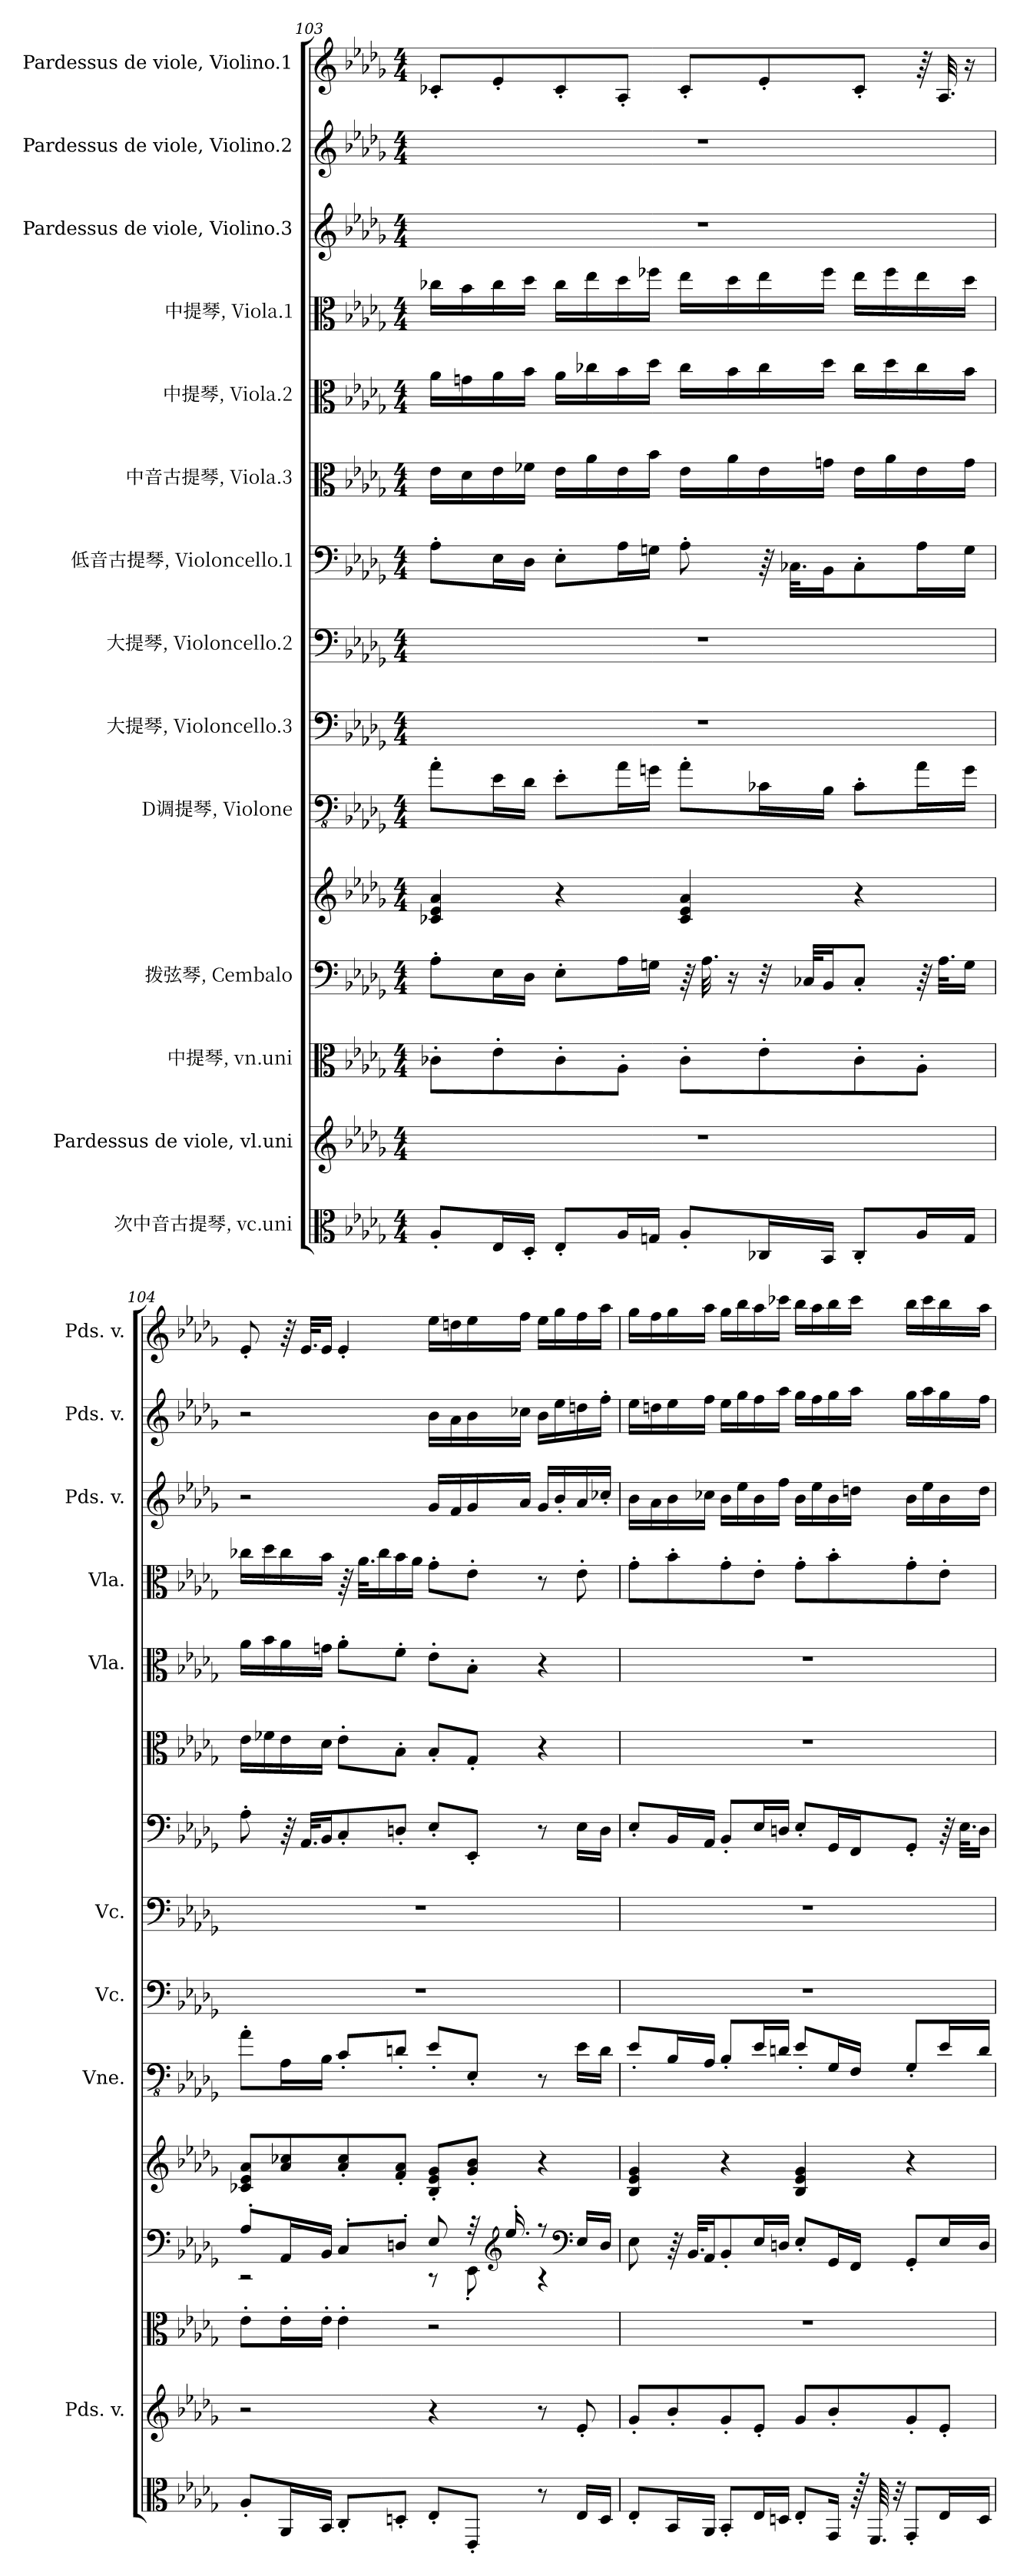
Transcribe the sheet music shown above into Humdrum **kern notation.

**kern	**kern	**kern	**kern	**kern	**kern	**kern	**kern	**kern	**kern	**kern	**kern	**kern	**kern	**kern
*part14	*part13	*part12	*part11	*part11	*part10	*part9	*part8	*part7	*part6	*part5	*part4	*part3	*part2	*part1
*staff15	*staff14	*staff13	*staff12	*staff11	*staff10	*staff9	*staff8	*staff7	*staff6	*staff5	*staff4	*staff3	*staff2	*staff1
*I"次中音古提琴, vc.uni	*I"Pardessus de viole, vl.uni	*I"中提琴, vn.uni	*I"拨弦琴, Cembalo	*	*I"D调提琴, Violone	*I"大提琴, Violoncello.3	*I"大提琴, Violoncello.2	*I"低音古提琴, Violoncello.1	*I"中音古提琴, Viola.3	*I"中提琴, Viola.2	*I"中提琴, Viola.1	*I"Pardessus de viole, Violino.3	*I"Pardessus de viole, Violino.2	*I"Pardessus de viole, Violino.1
*	*I'Pds. v.	*	*	*	*I'Vne.	*I'Vc.	*I'Vc.	*	*	*I'Vla.	*I'Vla.	*I'Pds. v.	*I'Pds. v.	*I'Pds. v.
!!LO:PB:g=z
*clefC3	*clefG2	*clefC3	*clefF4	*clefG2	*clefFv4	*clefF4	*clefF4	*clefF4	*clefC3	*clefC3	*clefC3	*clefG2	*clefG2	*clefG2
*	*	*	*	*	*ITrd7c12	*	*	*	*	*	*	*	*	*
*k[b-e-a-d-g-]	*k[b-e-a-d-g-]	*k[b-e-a-d-g-]	*k[b-e-a-d-g-]	*k[b-e-a-d-g-]	*k[b-e-a-d-g-]	*k[b-e-a-d-g-]	*k[b-e-a-d-g-]	*k[b-e-a-d-g-]	*k[b-e-a-d-g-]	*k[b-e-a-d-g-]	*k[b-e-a-d-g-]	*k[b-e-a-d-g-]	*k[b-e-a-d-g-]	*k[b-e-a-d-g-]
*M4/4	*M4/4	*M4/4	*M4/4	*M4/4	*M4/4	*M4/4	*M4/4	*M4/4	*M4/4	*M4/4	*M4/4	*M4/4	*M4/4	*M4/4
=103	=103	=103	=103	=103	=103	=103	=103	=103	=103	=103	=103	=103	=103	=103
8A-'/L	1r	8c-X'\L	8A-'\L	4c-X/ 4e-/ 4a-/	8AA-'\L	1r	1r	8A-'\L	16e-\LL	16a-\LL	16cc-X\LL	1r	1r	8c-X'/L
.	.	.	.	.	.	.	.	.	16d-\	16gn\	16b-\	.	.	.
16E-/L	.	8e-'\	16E-\L	.	16EE-\L	.	.	16E-\L	16e-\	16a-\	16cc-\	.	.	8e-'/
16D-'/JJ	.	.	16D-\JJ	.	16DD-\JJ	.	.	16D-\JJ	16f-X\JJ	16b-\JJ	16dd-\JJ	.	.	.
8E-'/L	.	8c-'\	8E-'\L	4r	8EE-'\L	.	.	8E-'\L	16e-\LL	16a-\LL	16cc-\LL	.	.	8c-'/
.	.	.	.	.	.	.	.	.	16a-\	16cc-X\	16ee-\	.	.	.
16A-/L	.	8A-'\J	16A-\L	.	16AA-\L	.	.	16A-\L	16e-\	16b-\	16dd-\	.	.	8A-'/J
16Gn/JJ	.	.	16Gn\JJ	.	16GGn\JJ	.	.	16Gn\JJ	16b-\JJ	16dd-\JJ	16ff-X\JJ	.	.	.
8A-'/L	.	8c-'\L	64r	4c-/ 4e-/ 4a-/	8AA-'\L	.	.	8A-'\	16e-\LL	16cc-\LL	16ee-\LL	.	.	8c-'/L
.	.	.	32.A-\	.	.	.	.	.	.	.	.	.	.	.
.	.	.	16r	.	.	.	.	.	16a-\	16b-\	16dd-\	.	.	.
16C-X/L	.	8e-'\	32r	.	16CC-X\L	.	.	64r	16e-\	16cc-\	16ee-\	.	.	8e-'/
.	.	.	.	.	.	.	.	32.C-X\KLL	.	.	.	.	.	.
.	.	.	32C-X/KLL	.	.	.	.	.	.	.	.	.	.	.
16BB-/JJ	.	.	16BB-/J	.	16BBB-\JJ	.	.	16BB-\J	16gn\JJ	16dd-\JJ	16ff-\JJ	.	.	.
8C-'/L	.	8c-'\	8C-'/J	4r	8CC-'\L	.	.	8C-'\	16e-\LL	16cc-\LL	16ee-\LL	.	.	8c-'/J
.	.	.	.	.	.	.	.	.	16a-\	16dd-\	16ff-\	.	.	.
16A-/L	.	8A-'\J	64r	.	16AA-\L	.	.	16A-\L	16e-\	16cc-\	16ee-\	.	.	64r
.	.	.	32.A-\KLL	.	.	.	.	.	.	.	.	.	.	32.A-/
16G/JJ	.	.	16G\JJ	.	16GG\JJ	.	.	16G\JJ	16g\JJ	16b-\JJ	16dd-\JJ	.	.	16r
!!LO:PB:g=z
=104	=104	=104	=104	=104	=104	=104	=104	=104	=104	=104	=104	=104	=104	=104
*	*	*	*^	*	*	*	*	*	*	*	*	*	*	*
8A-'/L	2r	8e-'\L	8A-'/L	2r	8c-X/ 8e-/ 8a-/L	8AA-'\L	1r	1r	8A-'\	16e-\LL	16a-\LL	16cc-X\LL	2r	2r	8e-'/
.	.	.	.	.	.	.	.	.	.	16f-X\	16b-\	16dd-\	.	.	.
16AA-/L	.	16e-'\L	16AA-/L	.	8a-/ 8cc-X/	16AAA-\L	.	.	64r	16e-\	16a-\	16cc-\	.	.	64r
.	.	.	.	.	.	.	.	.	32.AA-/KLL	.	.	.	.	.	32.e-/KLL
16BB-/JJ	.	16e-'\JJ	16BB-/JJ	.	.	16BBB-\JJ	.	.	16BB-/J	16d-\JJ	16gn\JJ	16b-\JJ	.	.	16e-/JJ
8C'/L	.	4e-'\	8C'/L	.	8a-/' 8cc-/'	8CC'/L	.	.	8C'/	8e-'\L	8a-'\L	64r	.	.	4e-'/
.	.	.	.	.	.	.	.	.	.	.	.	32.a-\KLL	.	.	.
.	.	.	.	.	.	.	.	.	.	.	.	16cc-\	.	.	.
8Dn'/J	.	.	8Dn'/J	.	8f/' 8a-/'J	8DDn'/J	.	.	8Dn'/J	8B-'\J	8f'\J	16b-\	.	.	.
.	.	.	.	.	.	.	.	.	.	.	.	16a-\JJ	.	.	.
8E-'/L	4r	2r	8E-/	8r	8B-/' 8e-/' 8g-/'L	8EE-'/L	.	.	8E-'/L	8B-'/L	8e-'\L	8g-'\L	16g-/LL	16b-\LL	16ee-\LL
.	.	.	.	.	.	.	.	.	.	.	.	.	16f/	16a-\	16ddn\
8EE-'/J	.	.	32r	8EE-'\	8g-/' 8b-/'J	8EEE-'/J	.	.	8EE-'/J	8G-'/J	8B-'\J	8e-'\J	16g-/	16b-\	16ee-\
*	*	*	*clefG2	*	*	*	*	*	*	*	*	*	*	*	*
.	.	.	16.ee-'/	.	.	.	.	.	.	.	.	.	.	.	.
.	.	.	.	.	.	.	.	.	.	.	.	.	16a-/JJ	16cc-X\JJ	16ff\JJ
8r	8r	.	8r	4r	4r	8r	.	.	8r	4r	4r	8r	16g-/LL	16b-\LL	16ee-\LL
.	.	.	.	.	.	.	.	.	.	.	.	.	16b-'/	16ee-\	16gg-\
*	*	*	*clefF4	*	*	*	*	*	*	*	*	*	*	*	*
16E-/LL	8e-'/	.	16E-/LL	.	.	16EE-\LL	.	.	16E-\LL	.	.	8e-'\	16a-/	16ddn\	16ff\
16D/JJ	.	.	16D/JJ	.	.	16DD\JJ	.	.	16D\JJ	.	.	.	16cc-X'/JJ	16ff'\JJ	16aa-\JJ
*	*	*	*v	*v	*	*	*	*	*	*	*	*	*	*	*
!!LO:PB:g=z
=105	=105	=105	=105	=105	=105	=105	=105	=105	=105	=105	=105	=105	=105	=105
8E-'/L	8g-'/L	1r	8E-\	4B-/ 4e-/ 4g-/	8EE-'/L	1r	1r	8E-'/L	1r	1r	8g-'\L	16b-\LL	16ee-\LL	16gg-\LL
.	.	.	.	.	.	.	.	.	.	.	.	16a-\	16ddn\	16ff\
16BB-/L	8b-'/	.	64r	.	16BBB-/L	.	.	16BB-/L	.	.	8b-'\	16b-\	16ee-\	16gg-\
.	.	.	32.BB-/KLL	.	.	.	.	.	.	.	.	.	.	.
16AA-/JJ	.	.	16AA-/J	.	16AAA-/JJ	.	.	16AA-/JJ	.	.	.	16cc-X\JJ	16ff\JJ	16aa-\JJ
8BB-'/L	8g-'/	.	8BB-'/	4r	8BBB-'/L	.	.	8BB-'/L	.	.	8g-'\	16b-\LL	16ee-\LL	16gg-\LL
.	.	.	.	.	.	.	.	.	.	.	.	16ee-\	16gg-\	16bb-\
16E-/L	8e-'/J	.	16E-/L	.	16EE-/L	.	.	16E-/L	.	.	8e-'\J	16b-\	16ff\	16aa-\
16Dn/JJ	.	.	16Dn/JJ	.	16DDn/JJ	.	.	16Dn/JJ	.	.	.	16ff\JJ	16aa-\JJ	16ccc-X\JJ
8E-'/L	8g-/L	.	8E-'/L	4B-/ 4e-/ 4g-/	8EE-'/L	.	.	8E-'/L	.	.	8g-'\L	16b-\LL	16gg-\LL	16bb-\LL
.	.	.	.	.	.	.	.	.	.	.	.	16ee-\	16ff\	16aa-\
16GG-/Jk	8b-'/	.	16GG-/L	.	16GGG-/L	.	.	16GG-/L	.	.	8b-'\	16b-\	16gg-\	16bb-\
128r	.	.	16FF/JJ	.	16FFF/JJ	.	.	16FF/J	.	.	.	16ddn\JJ	16aa-\JJ	16ccc-\JJ
64.FF/	.	.	.	.	.	.	.	.	.	.	.	.	.	.
32r	.	.	.	.	.	.	.	.	.	.	.	.	.	.
8GG-'/L	8g-'/	.	8GG-'/L	4r	8GGG-'/L	.	.	8GG-'/J	.	.	8g-'\	16b-\LL	16gg-\LL	16bb-\LL
.	.	.	.	.	.	.	.	.	.	.	.	16ee-\	16aa-\	16ccc-\
16E-/L	8e-'/J	.	16E-/L	.	16EE-/L	.	.	64r	.	.	8e-'\J	16b-\	16gg-\	16bb-\
.	.	.	.	.	.	.	.	32.E-\KLL	.	.	.	.	.	.
16D/JJ	.	.	16D/JJ	.	16DD/JJ	.	.	16D\JJ	.	.	.	16dd\JJ	16ff\JJ	16aa-\JJ
=	=	=	=	=	=	=	=	=	=	=	=	=	=	=
*-	*-	*-	*-	*-	*-	*-	*-	*-	*-	*-	*-	*-	*-	*-
